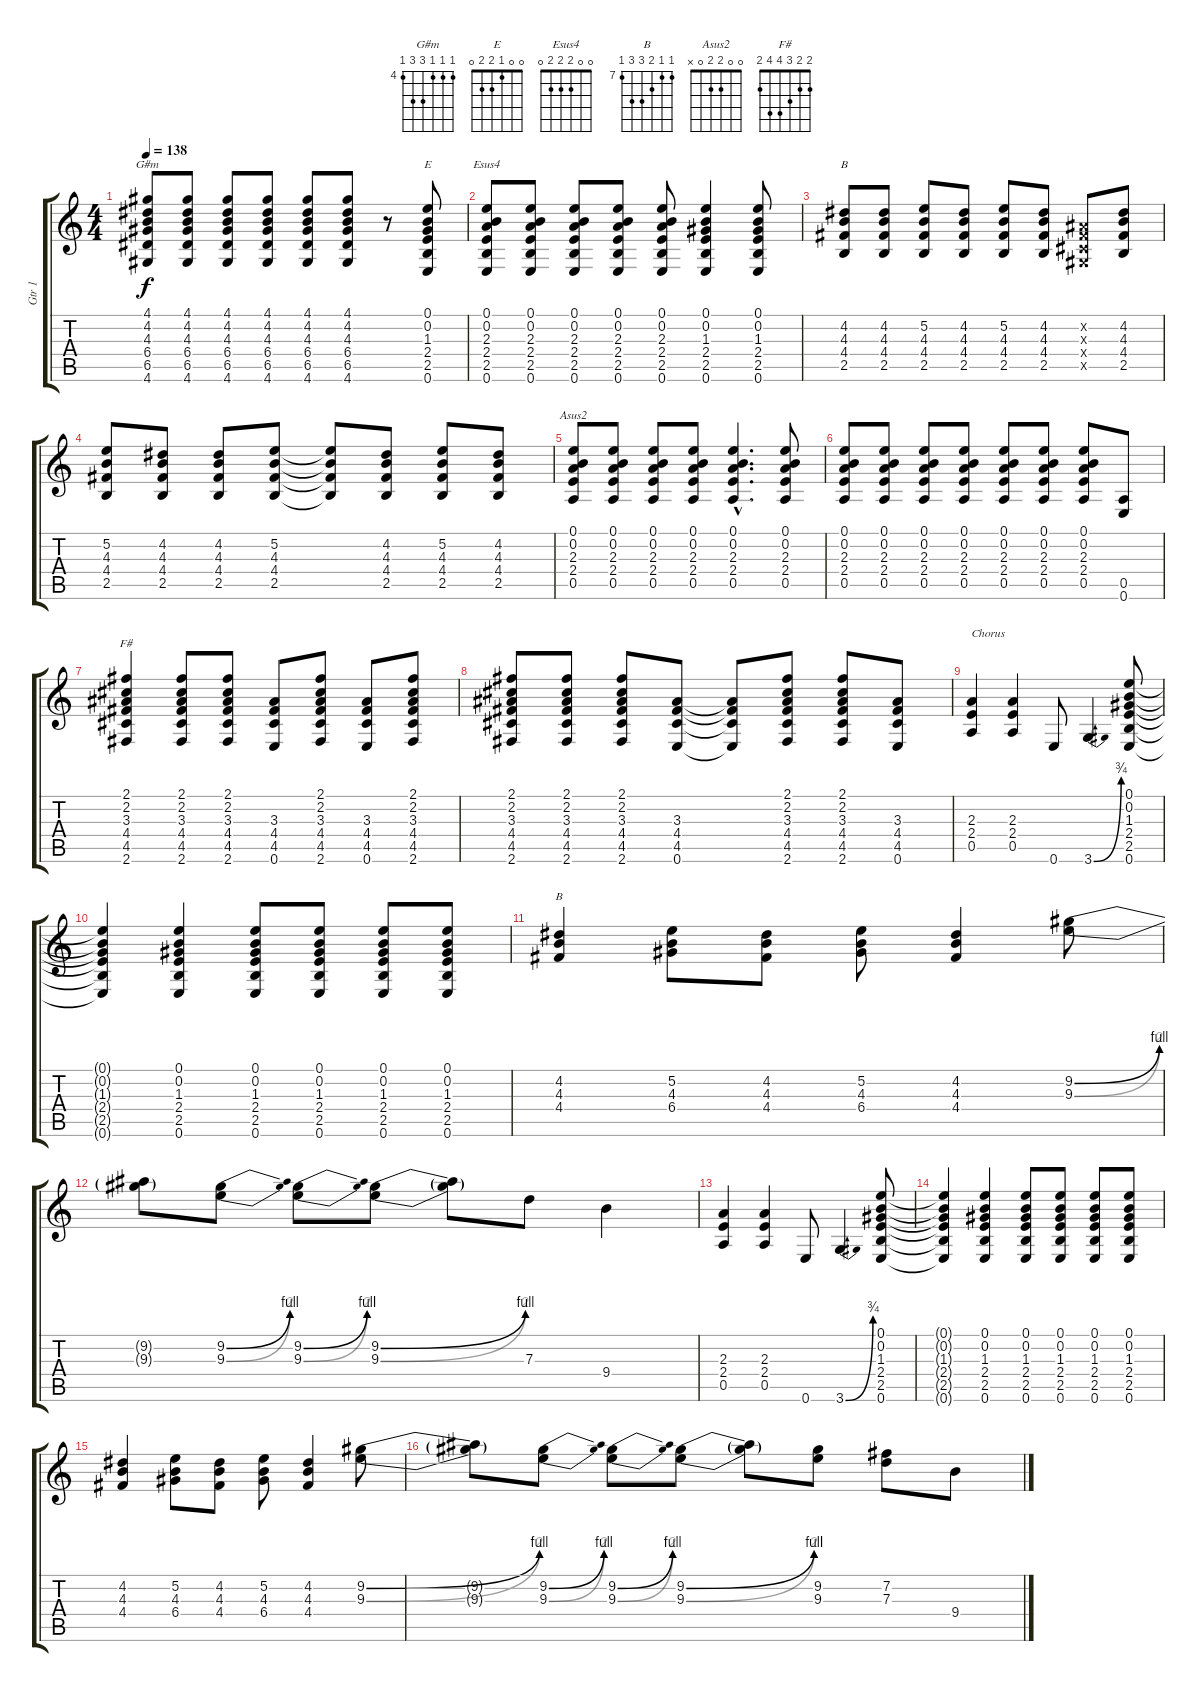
\track ("Gtr 1" "Gtr 1") {instrument distortionguitar}
\staff {score tabs}
\tuning (E4 B3 G3 D3 A2 E2) {hide}
\chord ("G#m" 4 4 4 6 6 4) {firstfret 4}
\chord ("E" 0 0 1 2 2 0)
\chord ("Esus4" 0 0 2 2 2 0)
\chord ("B" x 4 4 4 2 x)
\chord ("Asus2" 0 0 2 2 0 x)
\chord ("F#" 2 2 3 4 4 2)
\chord ("B" 7 7 8 9 9 7) {firstfret 7}
\ts (4 4)
\tempo 138
\clef g2
\ks c
(4.1 4.2 4.3 6.4 6.5 4.6).8{ch "G#m" dy f} (4.1 4.2 4.3 6.4 6.5 4.6).8 (4.1 4.2 4.3 6.4 6.5 4.6).8 (4.1 4.2 4.3 6.4 6.5 4.6).8 (4.1 4.2 4.3 6.4 6.5 4.6).8 (4.1 4.2 4.3 6.4 6.5 4.6).8 r.8 (0.1 0.2 1.3 2.4 2.5 0.6).8{ch "E"} |
(0.1 0.2 2.3 2.4 2.5 0.6).8{ch "Esus4"} (0.1 0.2 2.3 2.4 2.5 0.6).8 (0.1 0.2 2.3 2.4 2.5 0.6).8 (0.1 0.2 2.3 2.4 2.5 0.6).8 (0.1 0.2 2.3 2.4 2.5 0.6).8 (0.1 0.2 1.3 2.4 2.5 0.6).4 (0.1 0.2 1.3 2.4 2.5 0.6).8 |
(4.2 4.3 4.4 2.5).8{ch "B"} (4.2 4.3 4.4 2.5).8 (5.2 4.3 4.4 2.5).8 (4.2 4.3 4.4 2.5).8 (5.2 4.3 4.4 2.5).8 (4.2 4.3 4.4 2.5).8 (-1.2{x} -1.3{x} -1.4{x} -1.5{x}).8 (4.2 4.3 4.4 2.5).8 |
(5.2 4.3 4.4 2.5).8 (4.2 4.3 4.4 2.5).8 (4.2 4.3 4.4 2.5).8 (5.2 4.3 4.4 2.5).8 (5.2{t} 4.3{t} 4.4{t} 2.5{t}).8 (4.2 4.3 4.4 2.5).8 (5.2 4.3 4.4 2.5).8 (4.2 4.3 4.4 2.5).8 |
(0.1 0.2 2.3 2.4 0.5).8{ch "Asus2"} (0.1 0.2 2.3 2.4 0.5).8 (0.1 0.2 2.3 2.4 0.5).8 (0.1 0.2 2.3 2.4 0.5).8 (0.1{hac} 0.2{hac} 2.3{hac} 2.4{hac} 0.5{hac}).4{d} (0.1 0.2 2.3 2.4 0.5).8 |
(0.1 0.2 2.3 2.4 0.5).8 (0.1 0.2 2.3 2.4 0.5).8 (0.1 0.2 2.3 2.4 0.5).8 (0.1 0.2 2.3 2.4 0.5).8 (0.1 0.2 2.3 2.4 0.5).8 (0.1 0.2 2.3 2.4 0.5).8 (0.1 0.2 2.3 2.4 0.5).8 (0.5 0.6).8 |
(2.1 2.2 3.3 4.4 4.5 2.6).4{ch "F#"} (2.1 2.2 3.3 4.4 4.5 2.6).8 (2.1 2.2 3.3 4.4 4.5 2.6).8 (3.3 4.4 4.5 0.6).8 (2.1 2.2 3.3 4.4 4.5 2.6).8 (3.3 4.4 4.5 0.6).8 (2.1 2.2 3.3 4.4 4.5 2.6).8 |
(2.1 2.2 3.3 4.4 4.5 2.6).8 (2.1 2.2 3.3 4.4 4.5 2.6).8 (2.1 2.2 3.3 4.4 4.5 2.6).8 (3.3 4.4 4.5 0.6).8 (3.3{t} 4.4{t} 4.5{t} 0.6{t}).8 (2.1 2.2 3.3 4.4 4.5 2.6).8 (2.1 2.2 3.3 4.4 4.5 2.6).8 (3.3 4.4 4.5 0.6).8 |
(2.3 2.4 0.5).4{txt "Chorus"} (2.3 2.4 0.5).4 0.6.8 3.6{be (bend 0 0 60 3)}.4 (0.1 0.2 1.3 2.4 2.5 0.6).8 |
(0.1{t} 0.2{t} 1.3{t} 2.4{t} 2.5{t} 0.6{t}).4 (0.1 0.2 1.3 2.4 2.5 0.6).4 (0.1 0.2 1.3 2.4 2.5 0.6).8 (0.1 0.2 1.3 2.4 2.5 0.6).8 (0.1 0.2 1.3 2.4 2.5 0.6).8 (0.1 0.2 1.3 2.4 2.5 0.6).8 |
(4.2 4.3 4.4).4{ch "B"} (5.2 4.3 6.4).8 (4.2 4.3 4.4).8 (5.2 4.3 6.4).8 (4.2 4.3 4.4).4 (9.2{be (bend 0 0 60 4)} 9.3{be (bend 0 0 60 8)}).8 |
(9.2{t} 9.3{t}).8 (9.2{be (bend 0 0 60 4)} 9.3{be (bend 0 0 60 8)}).8 (9.2{be (bend 0 0 60 4)} 9.3{be (bend 0 0 60 8)}).8 (9.2{be (bend 0 0 60 4)} 9.3{be (bend 0 0 60 8)}).8 (9.2{t} 9.3{t}).8 7.3.8 9.4.4 |
(2.3 2.4 0.5).4 (2.3 2.4 0.5).4 0.6.8 3.6{be (bend 0 0 60 3)}.4 (0.1 0.2 1.3 2.4 2.5 0.6).8 |
(0.1{t} 0.2{t} 1.3{t} 2.4{t} 2.5{t} 0.6{t}).4 (0.1 0.2 1.3 2.4 2.5 0.6).4 (0.1 0.2 1.3 2.4 2.5 0.6).8 (0.1 0.2 1.3 2.4 2.5 0.6).8 (0.1 0.2 1.3 2.4 2.5 0.6).8 (0.1 0.2 1.3 2.4 2.5 0.6).8 |
(4.2 4.3 4.4).4 (5.2 4.3 6.4).8 (4.2 4.3 4.4).8 (5.2 4.3 6.4).8 (4.2 4.3 4.4).4 (9.2{be (bend 0 0 60 4)} 9.3{be (bend 0 0 60 8)}).8 |
(9.2{t} 9.3{t}).8 (9.2{be (bend 0 0 60 4)} 9.3{be (bend 0 0 60 8)}).8 (9.2{be (bend 0 0 60 4)} 9.3{be (bend 0 0 60 8)}).8 (9.2{be (bend 0 0 60 4)} 9.3{be (bend 0 0 60 8)}).8 (9.2{t} 9.3{t}).8 (9.2 9.3).8 (7.2 7.3).8 9.4.8
